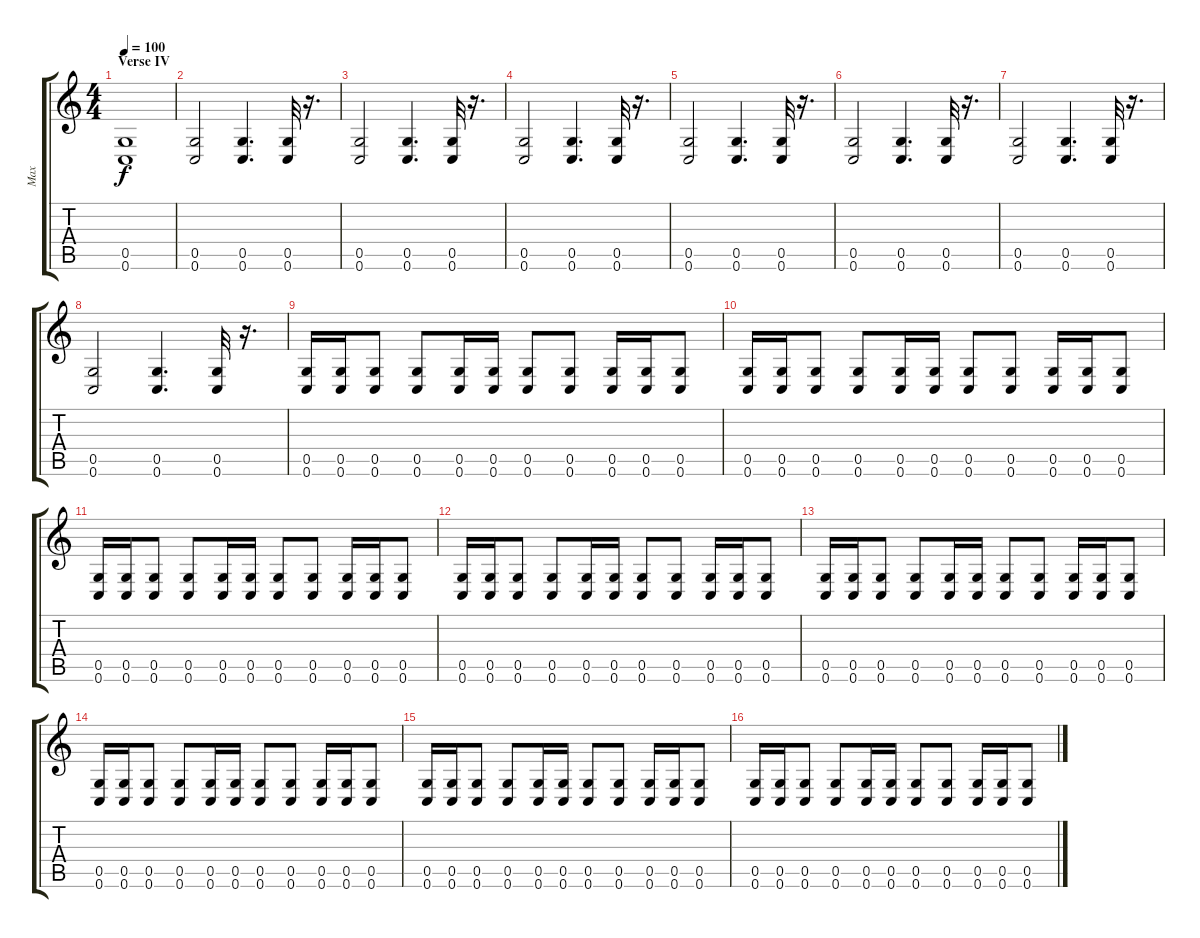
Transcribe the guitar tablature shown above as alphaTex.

\track ("Max" "Max") {instrument distortionguitar}
\staff {score tabs}
\tuning (D4 A3 F3 C3 G2 C2) {hide}
\ts (4 4)
\section ("" "Verse IV")
\tempo 100
\clef g2
\ks c
(0.5 0.6).1{dy f} |
(0.5 0.6).2 (0.5 0.6).4{d} (0.5 0.6).32 r.16{d} |
(0.5 0.6).2 (0.5 0.6).4{d} (0.5 0.6).32 r.16{d} |
(0.5 0.6).2 (0.5 0.6).4{d} (0.5 0.6).32 r.16{d} |
(0.5 0.6).2 (0.5 0.6).4{d} (0.5 0.6).32 r.16{d} |
(0.5 0.6).2 (0.5 0.6).4{d} (0.5 0.6).32 r.16{d} |
(0.5 0.6).2 (0.5 0.6).4{d} (0.5 0.6).32 r.16{d} |
(0.5 0.6).2 (0.5 0.6).4{d} (0.5 0.6).32 r.16{d} |
(0.5 0.6).16 (0.5 0.6).16 (0.5 0.6).8 (0.5 0.6).8 (0.5 0.6).16 (0.5 0.6).16 (0.5 0.6).8 (0.5 0.6).8 (0.5 0.6).16 (0.5 0.6).16 (0.5 0.6).8 |
(0.5 0.6).16 (0.5 0.6).16 (0.5 0.6).8 (0.5 0.6).8 (0.5 0.6).16 (0.5 0.6).16 (0.5 0.6).8 (0.5 0.6).8 (0.5 0.6).16 (0.5 0.6).16 (0.5 0.6).8 |
(0.5 0.6).16 (0.5 0.6).16 (0.5 0.6).8 (0.5 0.6).8 (0.5 0.6).16 (0.5 0.6).16 (0.5 0.6).8 (0.5 0.6).8 (0.5 0.6).16 (0.5 0.6).16 (0.5 0.6).8 |
(0.5 0.6).16 (0.5 0.6).16 (0.5 0.6).8 (0.5 0.6).8 (0.5 0.6).16 (0.5 0.6).16 (0.5 0.6).8 (0.5 0.6).8 (0.5 0.6).16 (0.5 0.6).16 (0.5 0.6).8 |
(0.5 0.6).16 (0.5 0.6).16 (0.5 0.6).8 (0.5 0.6).8 (0.5 0.6).16 (0.5 0.6).16 (0.5 0.6).8 (0.5 0.6).8 (0.5 0.6).16 (0.5 0.6).16 (0.5 0.6).8 |
(0.5 0.6).16 (0.5 0.6).16 (0.5 0.6).8 (0.5 0.6).8 (0.5 0.6).16 (0.5 0.6).16 (0.5 0.6).8 (0.5 0.6).8 (0.5 0.6).16 (0.5 0.6).16 (0.5 0.6).8 |
(0.5 0.6).16 (0.5 0.6).16 (0.5 0.6).8 (0.5 0.6).8 (0.5 0.6).16 (0.5 0.6).16 (0.5 0.6).8 (0.5 0.6).8 (0.5 0.6).16 (0.5 0.6).16 (0.5 0.6).8 |
(0.5 0.6).16 (0.5 0.6).16 (0.5 0.6).8 (0.5 0.6).8 (0.5 0.6).16 (0.5 0.6).16 (0.5 0.6).8 (0.5 0.6).8 (0.5 0.6).16 (0.5 0.6).16 (0.5 0.6).8
